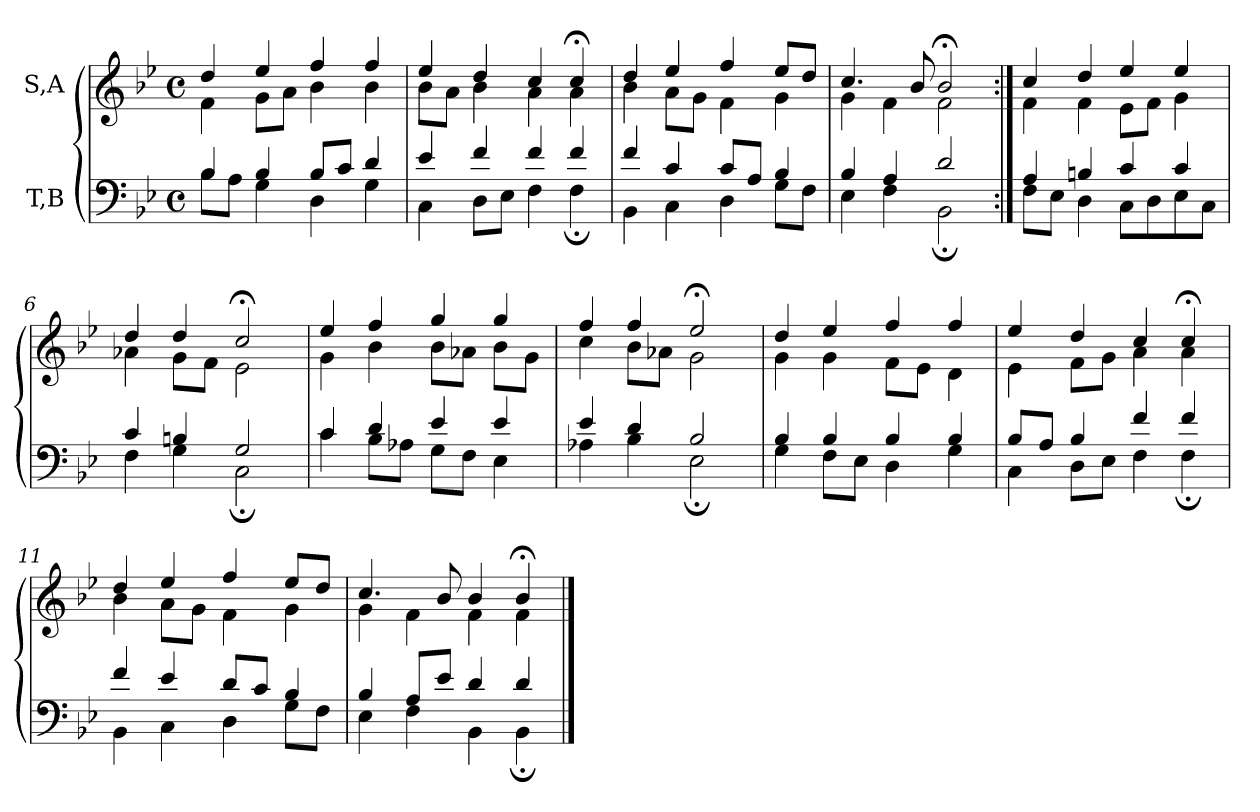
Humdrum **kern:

**kern	**kern
*part2	*part1
*staff2	*staff1
*I"T,B	*I"S,A
*clefF4	*clefG2
*k[b-e-]	*k[b-e-]
*M4/4	*M4/4
*met(c)	*met(c)
=1	=1
*^	*^
4B-	8B-L	4dd	4f
.	8AJ	.	.
4B-	4G	4ee-	8gL
.	.	.	8aJ
8B-L	4D	4ff	4b-
8cJ	.	.	.
4d	4G	4ff	4b-
=2	=2	=2	=2
4e-	4C	4ee-	8b-L
.	.	.	8aJ
4f	8DL	4dd	4b-
.	8E-J	.	.
4f	4F	4cc	4a
4f	4F;	4cc;<	4a
=3	=3	=3	=3
4f	4BB-	4dd	4b-
4c	4C	4ee-	8aL
.	.	.	8gJ
8cL	4D	4ff	4f
8AJ	.	.	.
4B-	8GL	8ee-L	4g
.	8FJ	8ddJ	.
=4	=4	=4	=4
4B-	4E-	4.cc	4g
4A	4F	.	4f
.	.	8b-	.
2d	2BB-;	2b-;<	2f
=5:|!	=5:|!	=5:|!	=5:|!
4A	8FL	4cc	4f
.	8E-J	.	.
4Bn	4D	4dd	4f
4c	8CL	4ee-	8e-L
.	8D	.	8fJ
4c	8E-	4ee-	4g
.	8CJ	.	.
=6	=6	=6	=6
4c	4F	4dd	4a-X
4Bn	4G	4dd	8gL
.	.	.	8fJ
2G	2C;	2cc;<	2e-
=7	=7	=7	=7
4c	4c	4ee-	4g
4d	8B-L	4ff	4b-
.	8A-XJ	.	.
4e-	8GL	4gg	8b-L
.	8FJ	.	8a-XJ
4e-	4E-	4gg	8b-L
.	.	.	8gJ
=8	=8	=8	=8
4e-	4A-X	4ff	4cc
4d	4B-	4ff	8b-L
.	.	.	8a-XJ
2B-	2E-;	2ee-;<	2g
=9	=9	=9	=9
4B-	4G	4dd	4g
4B-	8FL	4ee-	4g
.	8E-J	.	.
4B-	4D	4ff	8fL
.	.	.	8e-J
4B-	4G	4ff	4d
=10	=10	=10	=10
8B-L	4C	4ee-	4e-
8AJ	.	.	.
4B-	8DL	4dd	8fL
.	8E-J	.	8gJ
4f	4F	4cc	4a
4f	4F;	4cc;<	4a
=11	=11	=11	=11
4f	4BB-	4dd	4b-
4e-	4C	4ee-	8aL
.	.	.	8gJ
8dL	4D	4ff	4f
8cJ	.	.	.
4B-	8GL	8ee-L	4g
.	8FJ	8ddJ	.
=12	=12	=12	=12
4B-	4E-	4.cc	4g
8AL	4F	.	4f
8e-J	.	8b-	.
4d	4BB-	4b-	4f
4d	4BB-;	4b-;<	4f
*v	*v	*	*
*	*v	*v
==	==
*-	*-
